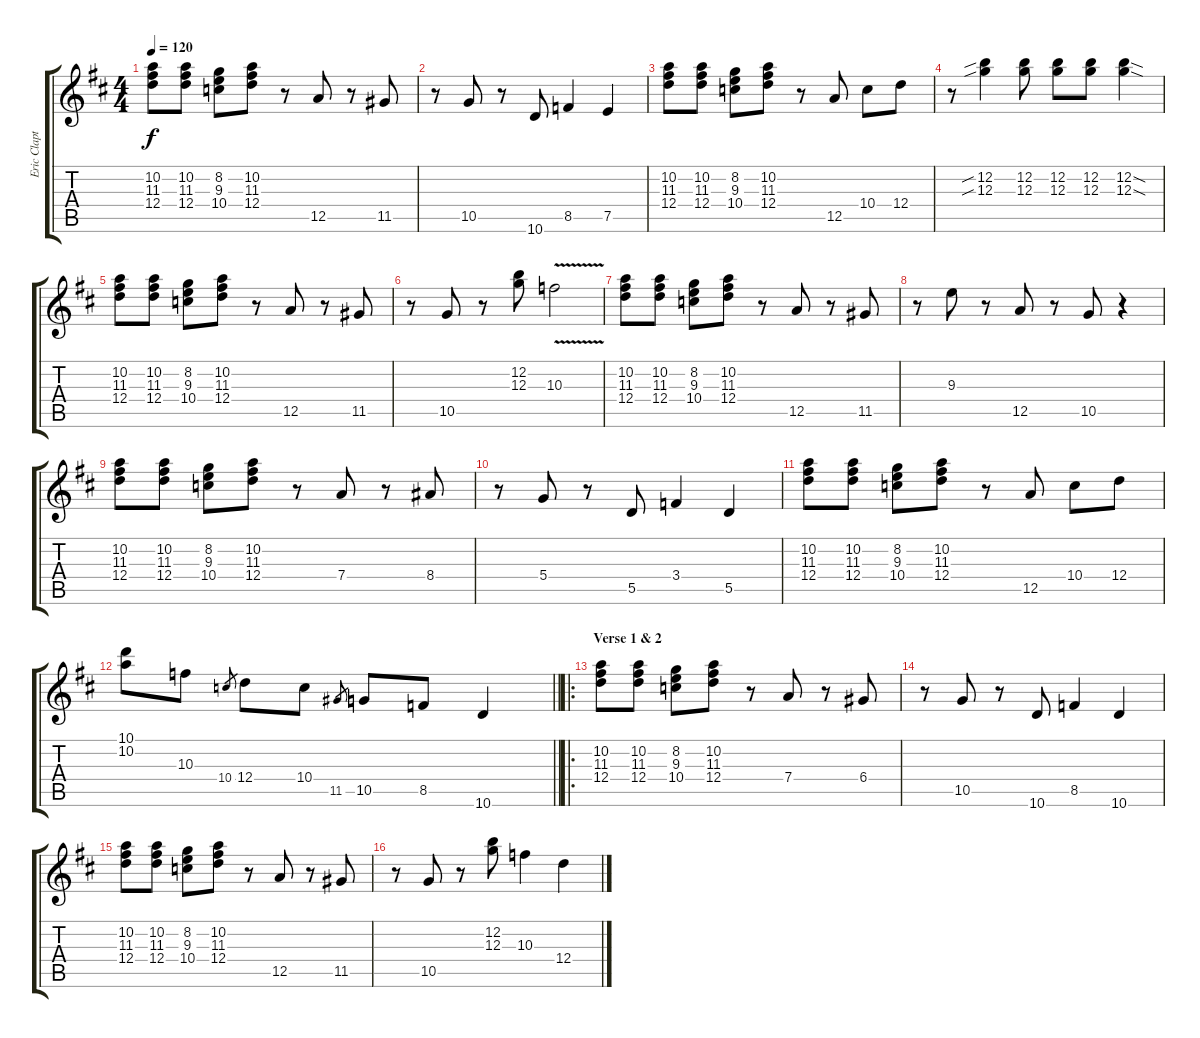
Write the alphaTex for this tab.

\track ("Eric Clapton Guitar" "Eric Clapt") {instrument distortionguitar}
\staff {score tabs}
\tuning (E4 B3 G3 D3 A2 E2) {hide}
\ts (4 4)
\tempo 120
\clef g2
\ks d
(10.2 11.3 12.4).8{dy f} (10.2 11.3 12.4).8 (8.2 9.3 10.4).8 (10.2 11.3 12.4).8 r.8 12.5.8 r.8 11.5.8 |
r.8 10.5.8 r.8 10.6.8 8.5.4 7.5.4 |
(10.2 11.3 12.4).8 (10.2 11.3 12.4).8 (8.2 9.3 10.4).8 (10.2 11.3 12.4).8 r.8 12.5.8 10.4.8 12.4.8 |
r.8 (12.2{sib} 12.3{sib}).4 (12.2 12.3).8 (12.2 12.3).8 (12.2 12.3).8 (12.2{sod} 12.3{sod}).4 |
(10.2 11.3 12.4).8 (10.2 11.3 12.4).8 (8.2 9.3 10.4).8 (10.2 11.3 12.4).8 r.8 12.5.8 r.8 11.5.8 |
r.8 10.5.8 r.8 (12.2 12.3).8 10.3{v}.2 |
(10.2 11.3 12.4).8 (10.2 11.3 12.4).8 (8.2 9.3 10.4).8 (10.2 11.3 12.4).8 r.8 12.5.8 r.8 11.5.8 |
r.8 9.3.8 r.8 12.5.8 r.8 10.5.8 r.4 |
(10.2 11.3 12.4).8 (10.2 11.3 12.4).8 (8.2 9.3 10.4).8 (10.2 11.3 12.4).8 r.8 7.4.8 r.8 8.4.8 |
r.8 5.4.8 r.8 5.5.8 3.4.4 5.5.4 |
(10.2 11.3 12.4).8 (10.2 11.3 12.4).8 (8.2 9.3 10.4).8 (10.2 11.3 12.4).8 r.8 12.5.8 10.4.8 12.4.8 |
\barLineRight lightlight
(10.1 10.2).8 10.3.8 10.4.8{gr} 12.4.8 10.4.8 11.5.8{gr} 10.5.8 8.5.8 10.6.4 |
\ro
\section ("" "Verse 1 & 2")
(10.2 11.3 12.4).8 (10.2 11.3 12.4).8 (8.2 9.3 10.4).8 (10.2 11.3 12.4).8 r.8 7.4.8 r.8 6.4.8 |
r.8 10.5.8 r.8 10.6.8 8.5.4 10.6.4 |
(10.2 11.3 12.4).8 (10.2 11.3 12.4).8 (8.2 9.3 10.4).8 (10.2 11.3 12.4).8 r.8 12.5.8 r.8 11.5.8 |
r.8 10.5.8 r.8 (12.2 12.3).8 10.3.4 12.4.4
